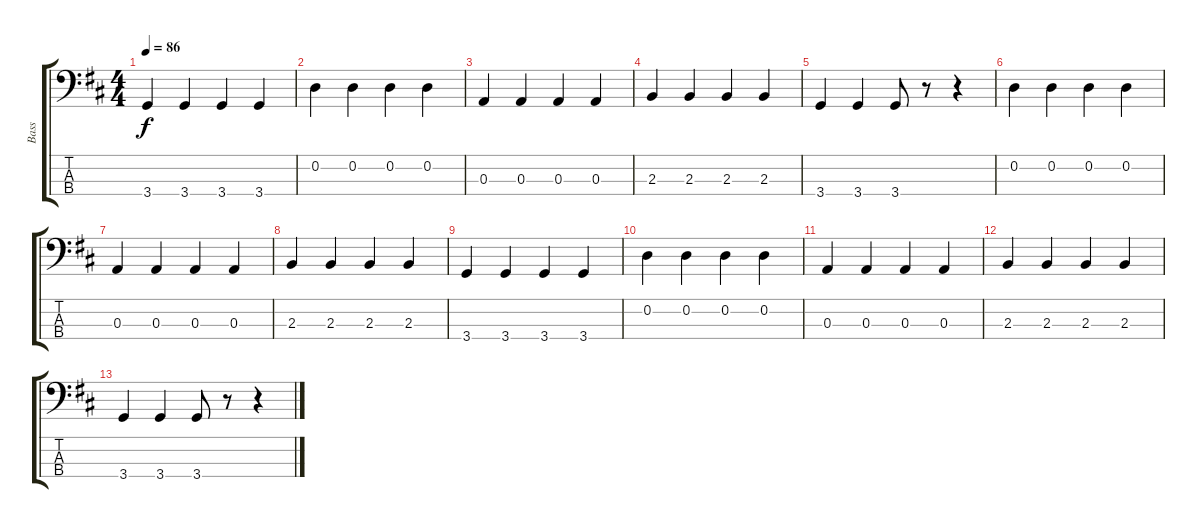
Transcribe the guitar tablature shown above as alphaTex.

\track ("Bass" "Bass") {instrument electricbassfinger}
\staff {score tabs}
\tuning (G2 D2 A1 E1) {hide}
\ts (4 4)
\tempo 86
\clef f4
\ks d
3.4.4{dy f} 3.4.4 3.4.4 3.4.4 |
0.2.4 0.2.4 0.2.4 0.2.4 |
0.3.4 0.3.4 0.3.4 0.3.4 |
2.3.4 2.3.4 2.3.4 2.3.4 |
3.4.4 3.4.4 3.4.8 r.8 r.4 |
0.2.4 0.2.4 0.2.4 0.2.4 |
0.3.4 0.3.4 0.3.4 0.3.4 |
2.3.4 2.3.4 2.3.4 2.3.4 |
3.4.4 3.4.4 3.4.4 3.4.4 |
0.2.4 0.2.4 0.2.4 0.2.4 |
0.3.4 0.3.4 0.3.4 0.3.4 |
2.3.4 2.3.4 2.3.4 2.3.4 |
3.4.4 3.4.4 3.4.8 r.8 r.4
